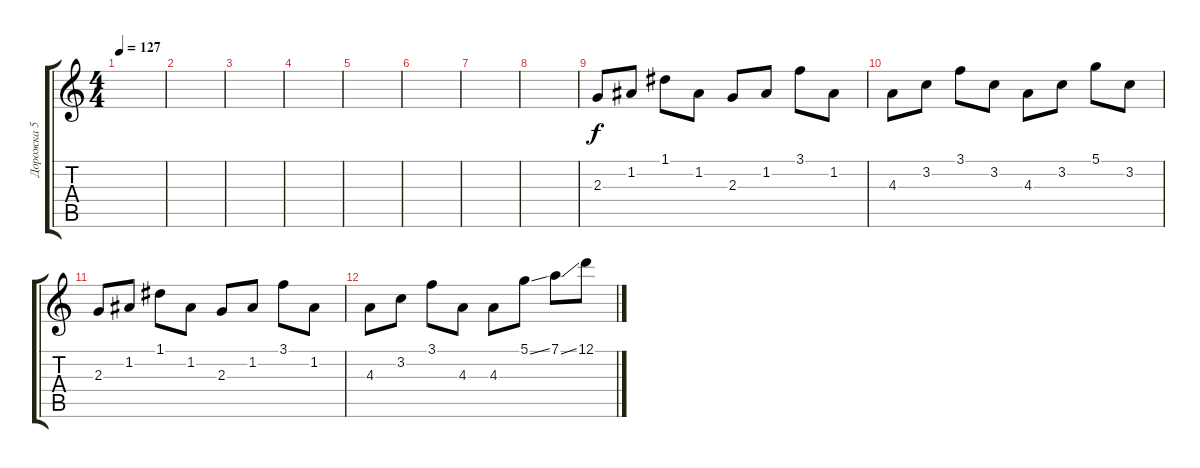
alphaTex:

\track ("Дорожка 5" "Дорожка 5") {instrument acousticguitarsteel}
\staff {score tabs}
\tuning (D4 A3 F3 C3 G2 D2) {hide}
\ts (4 4)
\tempo 127
\clef g2
\ks c
|
|
|
|
|
|
|
|
2.3.8 1.2.8 1.1.8 1.2.8 2.3.8 1.2.8 3.1.8 1.2.8 |
4.3.8 3.2.8 3.1.8 3.2.8 4.3.8 3.2.8 5.1.8 3.2.8 |
2.3.8 1.2.8 1.1.8 1.2.8 2.3.8 1.2.8 3.1.8 1.2.8 |
4.3.8 3.2.8 3.1.8 4.3.8 4.3.8 5.1{ss}.8 7.1{ss}.8 12.1.8
